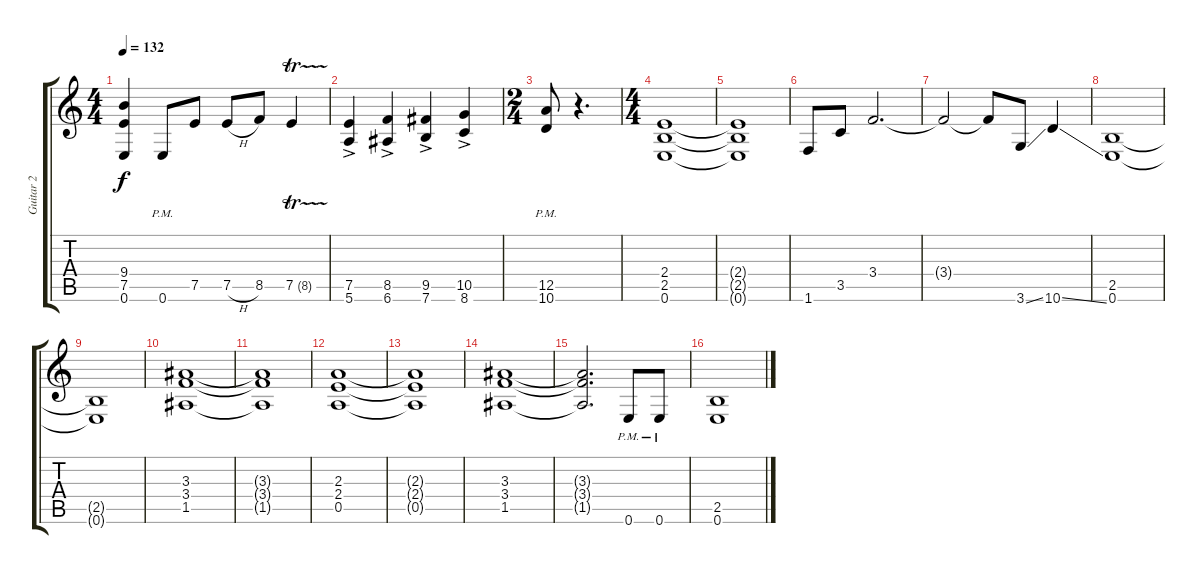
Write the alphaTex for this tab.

\track ("Guitar 2" "Guitar 2") {instrument overdrivenguitar}
\staff {score tabs}
\tuning (E4 B3 G3 D3 A2 E2) {hide}
\ts (4 4)
\tempo 132
\clef g2
\ks c
(9.4 7.5 0.6).4{dy f} 0.6{pm}.8 7.5.8 7.5{h}.8 8.5.8 7.5{tr (8 32)}.4 |
(7.5{ac} 5.6{ac}).4 (8.5{ac} 6.6{ac}).4 (9.5{ac} 7.6{ac}).4 (10.5{ac} 8.6{ac}).4 |
\ts (2 4)
(12.5{pm} 10.6{pm}).8 r.4{d} |
\ts (4 4)
(2.4 2.5 0.6).1 |
(2.4{t} 2.5{t} 0.6{t}).1 |
1.6.8 3.5.8 3.4.2{d} |
3.4{t}.2 3.4{t}.8 3.6{ss}.8 10.6{ss}.4 |
(2.5 0.6).1 |
(2.5{t} 0.6{t}).1 |
(3.3 3.4 1.5).1 |
(3.3{t} 3.4{t} 1.5{t}).1 |
(2.3 2.4 0.5).1 |
(2.3{t} 2.4{t} 0.5{t}).1 |
(3.3 3.4 1.5).1 |
(3.3{t} 3.4{t} 1.5{t}).2{d} 0.6{pm}.8 0.6{pm}.8 |
(2.5 0.6).1
